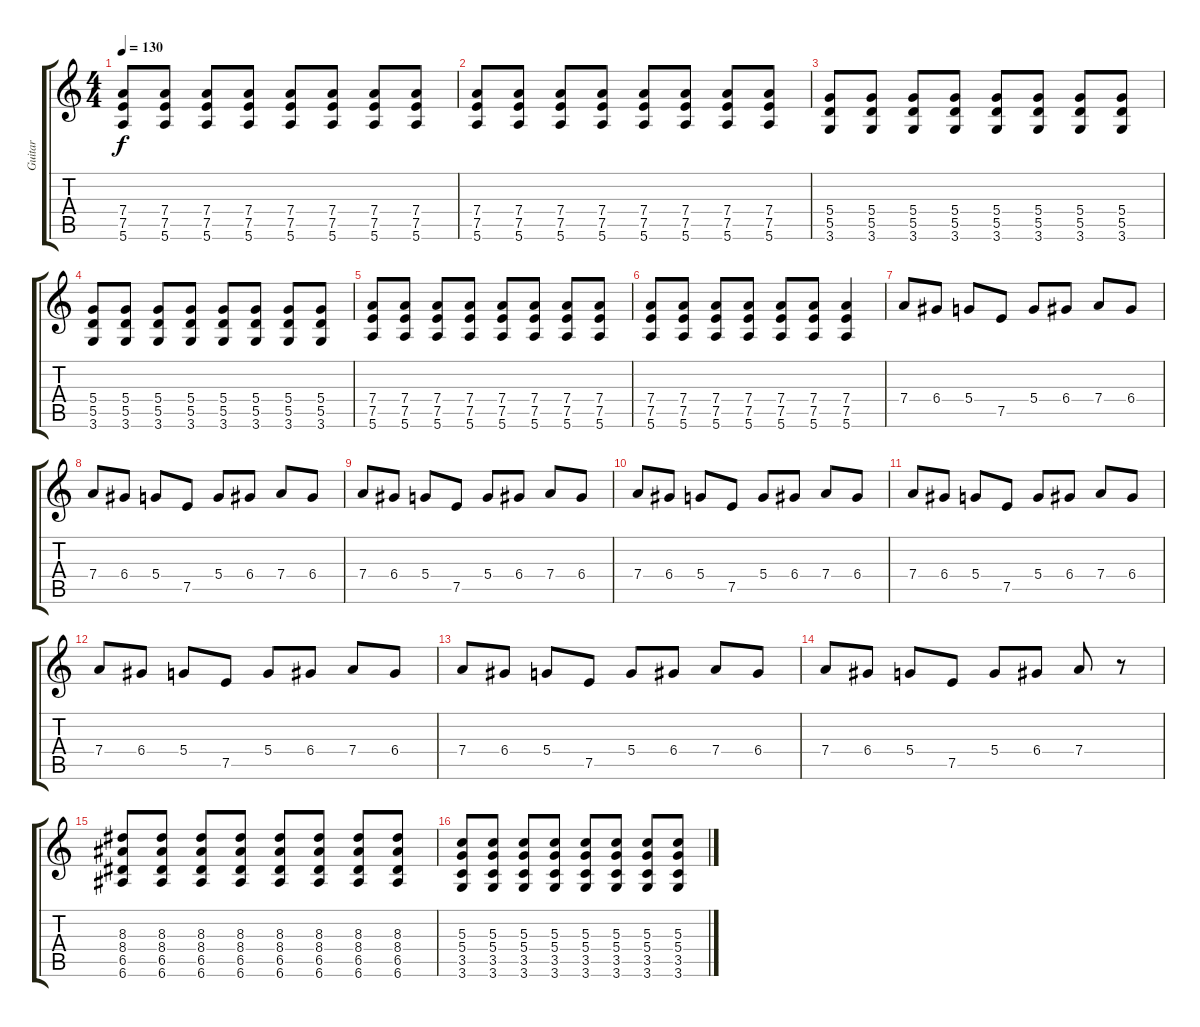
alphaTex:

\track ("Guitar" "Guitar") {instrument distortionguitar}
\staff {score tabs}
\tuning (E4 B3 G3 D3 A2 E2) {hide}
\ts (4 4)
\tempo 130
\clef g2
\ks c
(7.4 7.5 5.6).8{dy f} (7.4 7.5 5.6).8 (7.4 7.5 5.6).8 (7.4 7.5 5.6).8 (7.4 7.5 5.6).8 (7.4 7.5 5.6).8 (7.4 7.5 5.6).8 (7.4 7.5 5.6).8 |
(7.4 7.5 5.6).8 (7.4 7.5 5.6).8 (7.4 7.5 5.6).8 (7.4 7.5 5.6).8 (7.4 7.5 5.6).8 (7.4 7.5 5.6).8 (7.4 7.5 5.6).8 (7.4 7.5 5.6).8 |
(5.4 5.5 3.6).8 (5.4 5.5 3.6).8 (5.4 5.5 3.6).8 (5.4 5.5 3.6).8 (5.4 5.5 3.6).8 (5.4 5.5 3.6).8 (5.4 5.5 3.6).8 (5.4 5.5 3.6).8 |
(5.4 5.5 3.6).8 (5.4 5.5 3.6).8 (5.4 5.5 3.6).8 (5.4 5.5 3.6).8 (5.4 5.5 3.6).8 (5.4 5.5 3.6).8 (5.4 5.5 3.6).8 (5.4 5.5 3.6).8 |
(7.4 7.5 5.6).8 (7.4 7.5 5.6).8 (7.4 7.5 5.6).8 (7.4 7.5 5.6).8 (7.4 7.5 5.6).8 (7.4 7.5 5.6).8 (7.4 7.5 5.6).8 (7.4 7.5 5.6).8 |
(7.4 7.5 5.6).8 (7.4 7.5 5.6).8 (7.4 7.5 5.6).8 (7.4 7.5 5.6).8 (7.4 7.5 5.6).8 (7.4 7.5 5.6).8 (7.4 7.5 5.6).4 |
7.4.8 6.4.8 5.4.8 7.5.8 5.4.8 6.4.8 7.4.8 6.4.8 |
7.4.8 6.4.8 5.4.8 7.5.8 5.4.8 6.4.8 7.4.8 6.4.8 |
7.4.8 6.4.8 5.4.8 7.5.8 5.4.8 6.4.8 7.4.8 6.4.8 |
7.4.8 6.4.8 5.4.8 7.5.8 5.4.8 6.4.8 7.4.8 6.4.8 |
7.4.8 6.4.8 5.4.8 7.5.8 5.4.8 6.4.8 7.4.8 6.4.8 |
7.4.8 6.4.8 5.4.8 7.5.8 5.4.8 6.4.8 7.4.8 6.4.8 |
7.4.8 6.4.8 5.4.8 7.5.8 5.4.8 6.4.8 7.4.8 6.4.8 |
7.4.8 6.4.8 5.4.8 7.5.8 5.4.8 6.4.8 7.4.8 r.8 |
(8.3 8.4 6.5 6.6).8 (8.3 8.4 6.5 6.6).8 (8.3 8.4 6.5 6.6).8 (8.3 8.4 6.5 6.6).8 (8.3 8.4 6.5 6.6).8 (8.3 8.4 6.5 6.6).8 (8.3 8.4 6.5 6.6).8 (8.3 8.4 6.5 6.6).8 |
(5.3 5.4 3.5 3.6).8 (5.3 5.4 3.5 3.6).8 (5.3 5.4 3.5 3.6).8 (5.3 5.4 3.5 3.6).8 (5.3 5.4 3.5 3.6).8 (5.3 5.4 3.5 3.6).8 (5.3 5.4 3.5 3.6).8 (5.3 5.4 3.5 3.6).8
